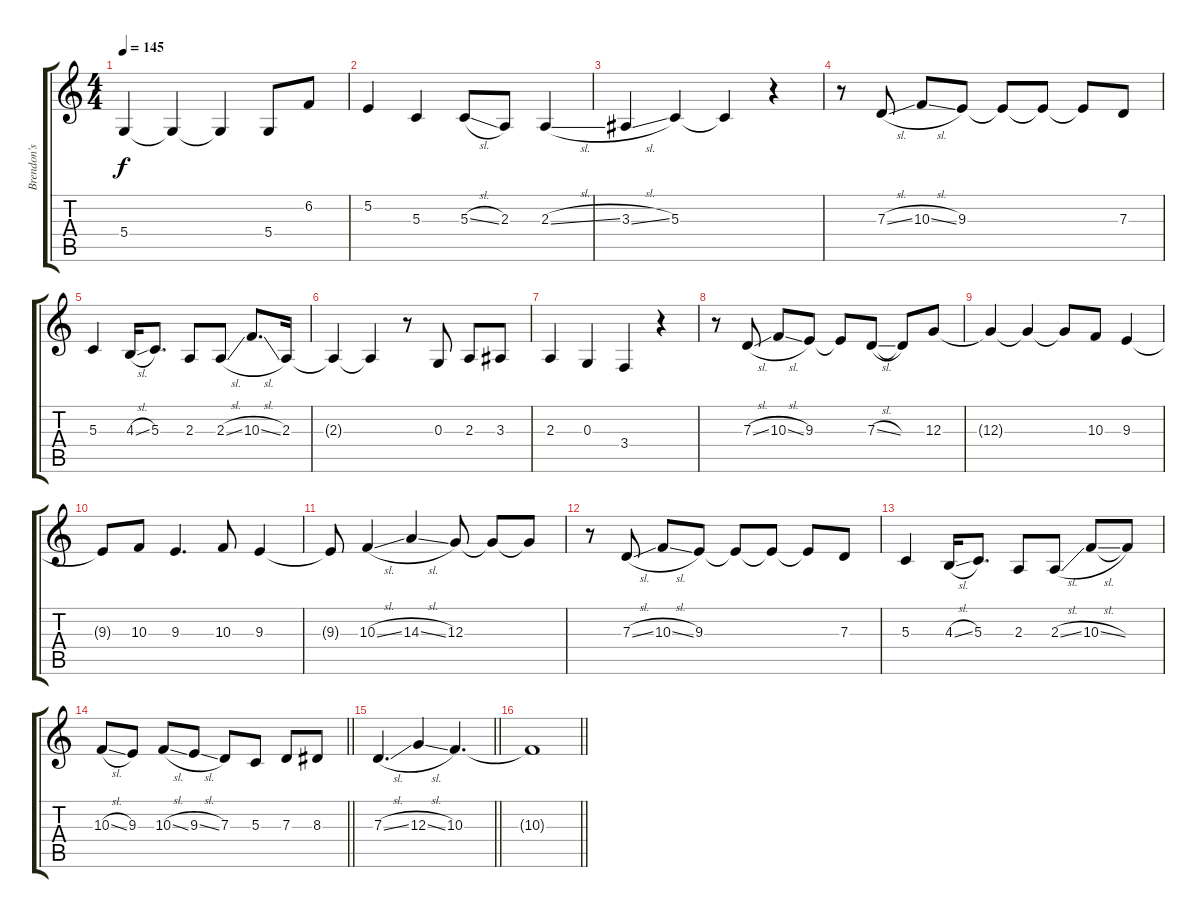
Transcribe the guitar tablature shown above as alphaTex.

\track ("Brendon's voice" "Brendon's ") {instrument tenorsax}
\staff {score tabs}
\tuning (E4 B3 G3 D3 A2 E2) {hide}
\ts (4 4)
\section ("" "")
\tempo 145
\clef g2
\ks c
5.4{t}.4{dy f} 5.4{t}.4 5.4{t}.4 5.4.8 6.2.8 |
5.2.4 5.3.4 5.3{sl}.8 2.3.8 2.3{sl}.4 |
3.3{sl}.4 5.3.4 5.3{t}.4 r.4 |
r.8 7.3{sl}.8 10.3{sl}.8 9.3.8 9.3{t}.8 9.3{t}.8 9.3{t}.8 7.3.8 |
5.3.4 4.3{sl}.16 5.3.8{d} 2.3.8 2.3{sl}.8 10.3{sl}.8{d} 2.3.16 |
2.3{t}.4 2.3{t}.4 r.8 0.3.8 2.3.8 3.3.8 |
2.3.4 0.3.4 3.4.4 r.4 |
r.8 7.3{sl}.8 10.3{sl}.8 9.3.8 9.3{t}.8 7.3{sl}.8 7.3{t}.8 12.3.8 |
12.3{t}.4 12.3{t}.4 12.3{t}.8 10.3.8 9.3.4 |
9.3{t}.8 10.3.8 9.3.4{d} 10.3.8 9.3.4 |
9.3{t}.8 10.3{sl}.4 14.3{sl}.4 12.3.8 12.3{t}.8 12.3{t}.8 |
r.8 7.3{sl}.8 10.3{sl}.8 9.3.8 9.3{t}.8 9.3{t}.8 9.3{t}.8 7.3.8 |
5.3.4 4.3{sl}.16 5.3.8{d} 2.3.8 2.3{sl}.8 10.3{sl}.8 10.3{t}.8 |
\barLineRight lightlight
10.3{sl}.8 9.3.8 10.3{sl}.8 9.3{sl}.8 7.3.8 5.3.8 7.3.8 8.3.8 |
\barLineRight lightlight
7.3{sl}.4{d} 12.3{sl}.4 10.3.4{d} |
\barLineRight lightlight
10.3{t}.1
